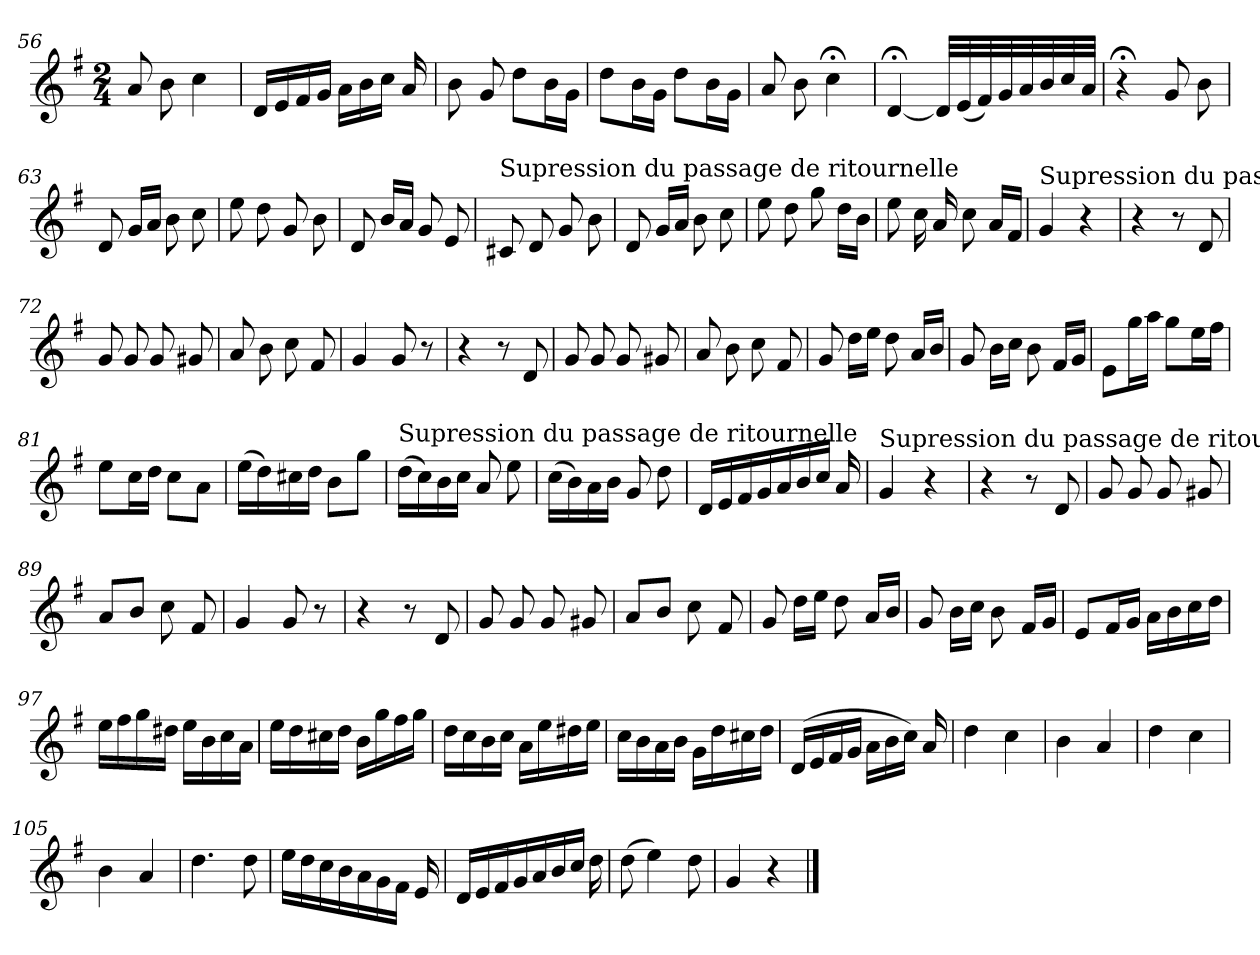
**kern
*part1
*staff1
*clefG2
*k[f#]
*G:
*M2/4
=56
8a/
8b\
4cc\
!!LO:LB:g=z
=57
16d/LL
16e/
16f#/
16g/JJ
16a\LL
16b\
16cc\JJ
16a/
=58
8b\
8g/
8dd\L
16b\L
16g\JJ
=59
8dd\L
16b\L
16g\JJ
8dd\L
16b\L
16g\JJ
=60
8a/
8b\
4cc;<\
=61
[4d;</
32d/LLL]
(<32e/
32f#/)
32g/
32a/
32b/
32cc/
32a/JJJ
=62
4r;<
8g/
8b\
=63
8d/
16g/LL
16a/JJ
8b\
8cc\
!!LO:LB:g=z
=64
8ee\
8dd\
8g/
8b\
=65
8d/
16b/LL
16a/JJ
8g/
8e/
=66
!LO:TX:a:t=Supression du passage de ritournelle
8c#X/
8d/
8g/
8b\
=67
8d/
16g/LL
16a/JJ
8b\
8cc\
=68
8ee\
8dd\
8gg\
16dd\LL
16b\JJ
=69
8ee\
16cc\
16a/
8cc\
16a/LL
16f#/JJ
=70
!LO:TX:a:t=Supression du passage de ritournelle
4g/
4r
=71
4r
8r
8d/
!!LO:LB:g=z
=72
8g/
8g/
8g/
8g#X/
=73
8a/
8b\
8cc\
8f#/
=74
4g/
8g/
8r
=75
4r
8r
8d/
=76
8g/
8g/
8g/
8g#X/
=77
8a/
8b\
8cc\
8f#/
=78
8g/
16dd\LL
16ee\JJ
8dd\
16a/LL
16b/JJ
=79
8g/
16b\LL
16cc\JJ
8b\
16f#/LL
16g/JJ
!!LO:LB:g=z
=80
8e\L
16gg\L
16aa\JJ
8gg\L
16ee\L
16ff#\JJ
=81
8ee\L
16cc\L
16dd\JJ
8cc\L
8a\J
=82
(>16ee\LL
16dd\)
16cc#X\
16dd\JJ
8b\L
8gg\J
=83
!LO:TX:a:t=Supression du passage de ritournelle
(>16dd\LL
16cc\)
16b\
16cc\JJ
8a/
8ee\
=84
(>16cc\LL
16b\)
16a\
16b\JJ
8g/
8dd\
=85
16d/LL
16e/
16f#/
16g/
16a/
16b/
16cc/JJ
16a/
!!LO:LB:g=z
=86
!LO:TX:a:t=Supression du passage de ritournelle
4g/
4r
=87
4r
8r
8d/
=88
8g/
8g/
8g/
8g#X/
=89
8a/L
8b/J
8cc\
8f#/
=90
4g/
8g/
8r
=91
4r
8r
8d/
=92
8g/
8g/
8g/
8g#X/
=93
8a/L
8b/J
8cc\
8f#/
=94
8g/
16dd\LL
16ee\JJ
8dd\
16a/LL
16b/JJ
!!LO:LB:g=z
=95
8g/
16b\LL
16cc\JJ
8b\
16f#/LL
16g/JJ
=96
8e/L
16f#/L
16g/JJ
16a\LL
16b\
16cc\
16dd\JJ
=97
16ee\LL
16ff#\
16gg\
16dd#X\JJ
16ee\LL
16b\
16cc\
16a\JJ
=98
16ee\LL
16dd\
16cc#X\
16dd\JJ
16b\LL
16gg\
16ff#\
16gg\JJ
=99
16dd\LL
16cc\
16b\
16cc\JJ
16a\LL
16ee\
16dd#X\
16ee\JJ
=100
16cc\LL
16b\
16a\
16b\JJ
16g\LL
16dd\
16cc#X\
16dd\JJ
!!LO:PB:g=z
=101
(>16d/LL
16e/
16f#/
16g/JJ
16a\LL
16b\
16cc\JJ)
16a/
=102
4dd\
4cc\
=103
4b\
4a/
=104
4dd\
4cc\
=105
4b\
4a/
=106
4.dd\
8dd\
=107
16ee\LL
16dd\
16cc\
16b\
16a\
16g\
16f#\JJ
16e/
=108
16d/LL
16e/
16f#/
16g/
16a/
16b/
16cc/JJ
16dd\
!!LO:LB:g=z
=109
(>8dd\
4ee\)
8dd\
=110
4g/
4r
==
*-
